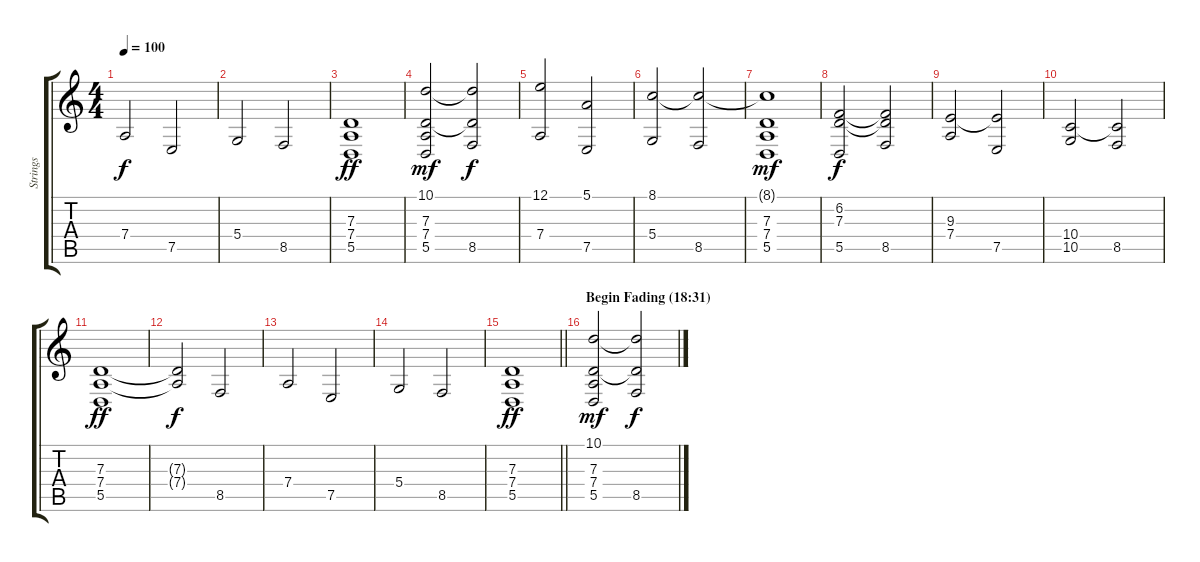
\track ("Strings" "Strings") {instrument stringensemble1}
\staff {score tabs}
\tuning (E4 B3 G3 D3 A2 E2) {hide}
\ts (4 4)
\tempo 100
\clef g2
\ks c
7.4.2{dy f} 7.5.2 |
5.4.2 8.5.2 |
(7.3 7.4 5.5).1{dy ff} |
(10.1 7.3 7.4 5.5).2{dy mf} (10.1{t} 7.3{t} 8.5).2{dy f} |
(12.1 7.4).2 (5.1 7.5).2 |
(8.1 5.4).2 (8.1{t} 8.5).2 |
(8.1{t} 7.3 7.4 5.5).1{dy mf} |
(6.2 7.3 5.5).2{dy f} (6.2{t} 7.3{t} 8.5).2 |
(9.3 7.4).2 (9.3{t} 7.5).2 |
(10.4 10.5).2 (10.4{t} 8.5).2 |
(7.3 7.4 5.5).1{dy ff} |
(7.3{t} 7.4{t}).2{dy f} 8.5.2 |
7.4.2 7.5.2 |
5.4.2 8.5.2 |
\barLineRight lightlight
(7.3 7.4 5.5).1{dy ff} |
\section ("" "Begin Fading (18:31)")
(10.1 7.3 7.4 5.5).2{dy mf volume 11} (10.1{t} 7.3{t} 8.5).2{dy f}
